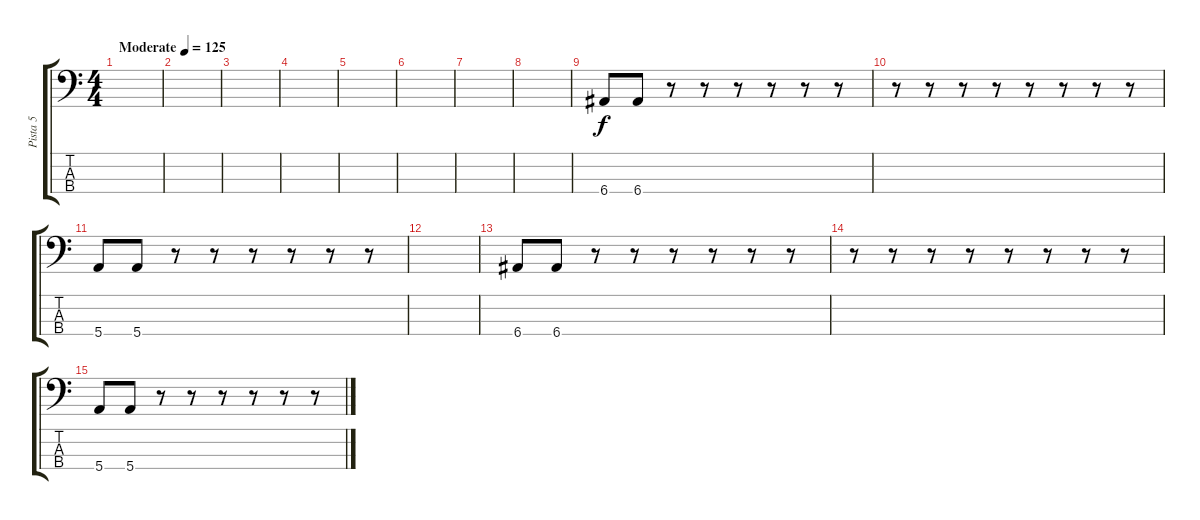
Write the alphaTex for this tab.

\track ("Pista 5" "Pista 5") {instrument electricbassfinger}
\staff {score tabs}
\tuning (G2 D2 A1 E1) {hide}
\ts (4 4)
\tempo (125 "Moderate")
\clef f4
\ks c
|
|
|
|
|
|
|
|
6.4.8 6.4.8 r.8 r.8 r.8 r.8 r.8 r.8 |
r.8 r.8 r.8 r.8 r.8 r.8 r.8 r.8 |
5.4.8 5.4.8 r.8 r.8 r.8 r.8 r.8 r.8 |
|
6.4.8 6.4.8 r.8 r.8 r.8 r.8 r.8 r.8 |
r.8 r.8 r.8 r.8 r.8 r.8 r.8 r.8 |
5.4.8 5.4.8 r.8 r.8 r.8 r.8 r.8 r.8
